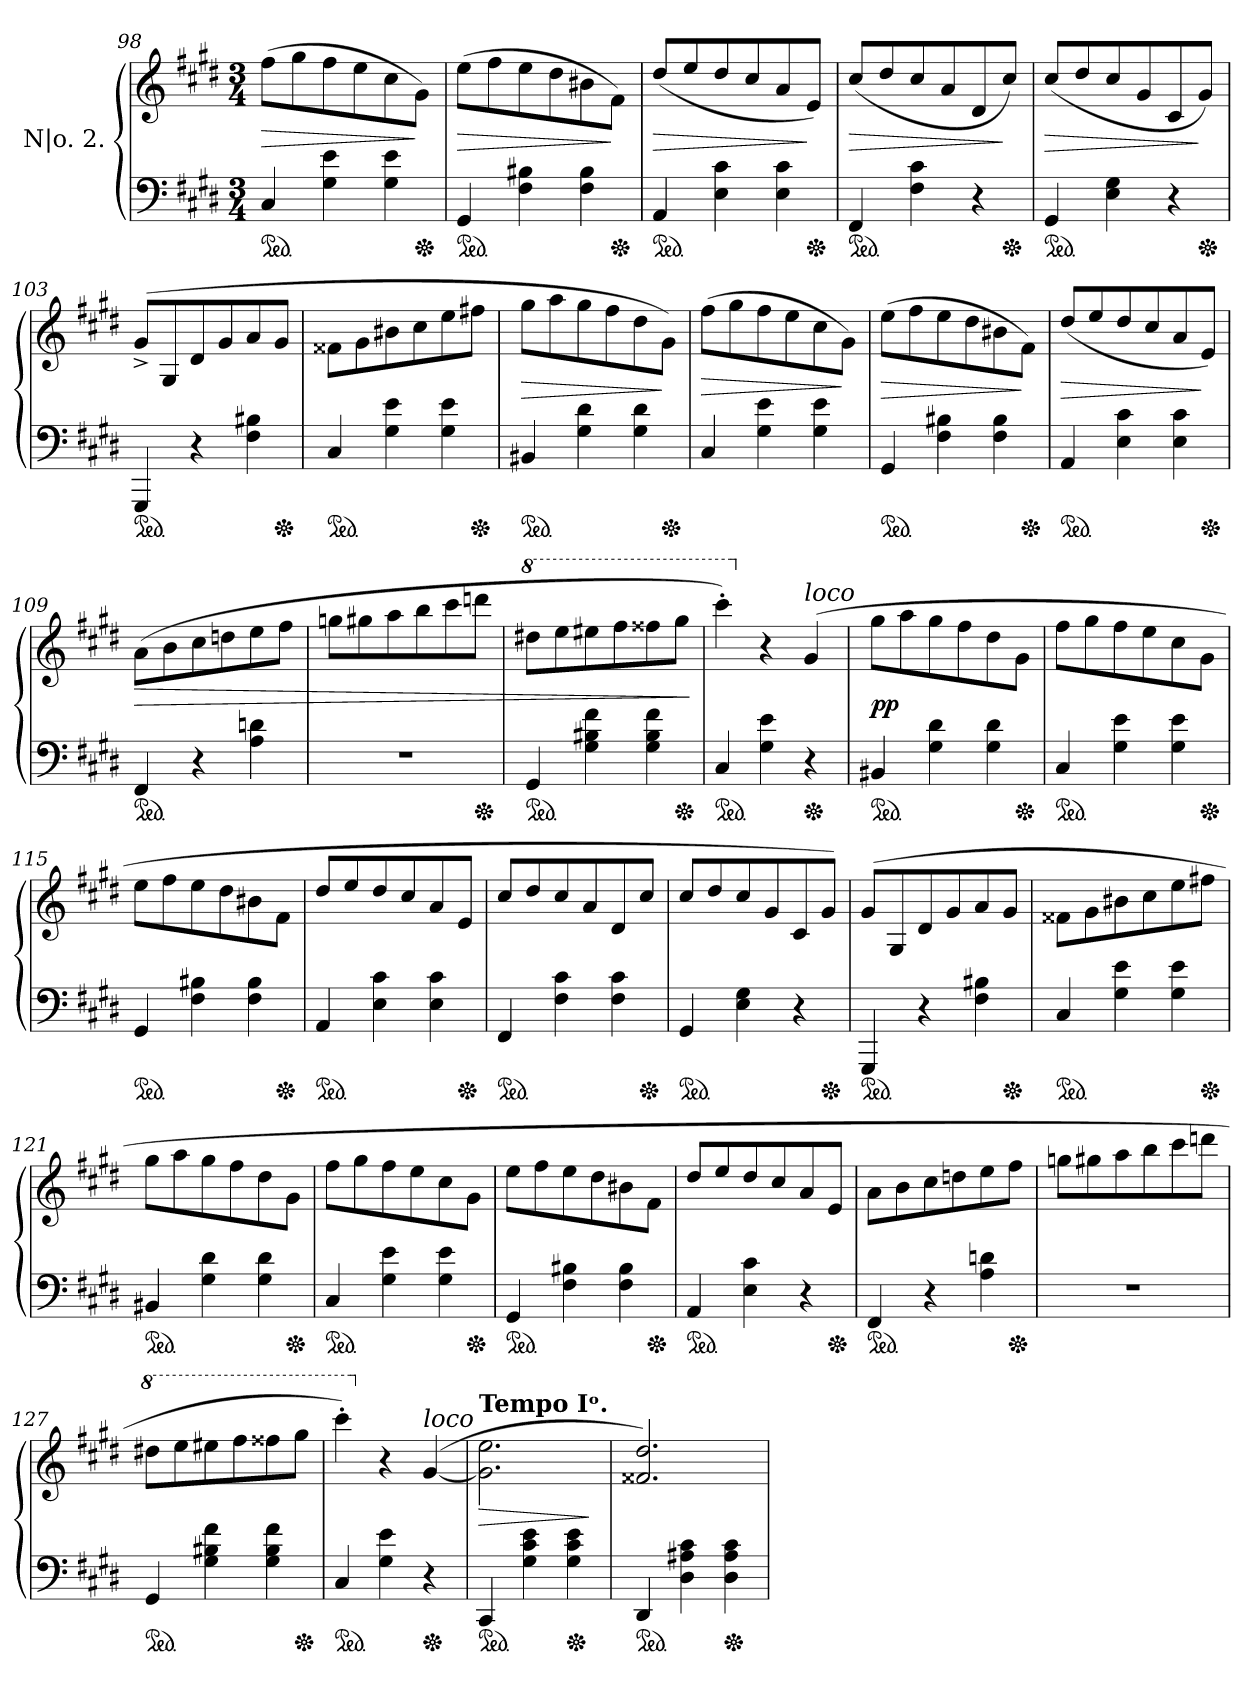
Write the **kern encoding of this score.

**kern	**kern	**dynam
*part1	*part1	*part1
*staff2	*staff1	*staff1/2
*I"N|o. 2.	*	*
*clefF4	*clefG2	*
*k[f#c#g#d#]	*k[f#c#g#d#]	*
*M3/4	*M3/4	*
*ped	*	*
=98	=98	=98
4C#	(>8ff#L	>
.	8gg#	.
4G# 4e	8ff#	.
.	8ee	.
4G# 4e	8cc#	.
*Xped	*	*
.	8g#J)	]
=99	=99	=99
*ped	*	*
4GG#	(>8eeL	>
.	8ff#	.
4F# 4B#X	8ee	.
.	8dd#	.
4F# 4B#	8b#X	.
*Xped	*	*
.	8f#J)	]
=100	=100	=100
*ped	*	*
4AA	(>8dd#L	>
.	8ee	.
4E 4c#	8dd#	.
.	8cc#	.
4E 4c#	8a	.
*Xped	*	*
.	8eJ)	]
=101	=101	=101
*ped	*	*
4FF#	(<8cc#/L	>
.	8dd#	.
4F# 4c#	8cc#	.
.	8a	.
4r	8d#	.
*Xped	*	*
.	8cc#J)	]
=102	=102	=102
*ped	*	*
4GG#	(<8cc#L	>
.	8dd#	.
4E 4G#	8cc#	.
.	8g#	.
4r	8c#	.
*Xped	*	*
.	8g#J)	]
=103	=103	=103
*ped	*	*
4GGG#	(>8g#^<L	.
.	8G#	.
4r	8d#	.
.	8g#	.
4F# 4B#X	8a	.
*Xped	*	*
.	8g#J	.
=104	=104	=104
*ped	*	*
4C#	8f##XL	.
.	8g#	.
4G# 4e	8b#X	.
.	8cc#	.
4G# 4e	8ee	.
*Xped	*	*
.	8ff#XJ	.
=105	=105	=105
*ped	*	*
4BB#X	8gg#L	>
.	8aa	.
4G# 4d#	8gg#	.
.	8ff#	.
4G# 4d#	8dd#	.
*Xped	*	*
.	8g#J)	]
=106	=106	=106
4C#	(>8ff#L	>
.	8gg#	.
4G# 4e	8ff#	.
.	8ee	.
4G# 4e	8cc#	.
.	8g#J)	]
=107	=107	=107
*ped	*	*
4GG#	(>8eeL	>
.	8ff#	.
4F# 4B#X	8ee	.
.	8dd#	.
4F# 4B#	8b#X	.
*Xped	*	*
.	8f#J)	]
=108	=108	=108
*ped	*	*
4AA	(>8dd#L	>
.	8ee	.
4E 4c#	8dd#	.
.	8cc#	.
4E 4c#	8a	.
*Xped	*	*
.	8eJ)	]
=109	=109	=109
*ped	*	*
4FF#	(>8aL	>
.	8b	.
4r	8cc#	.
.	8ddn	.
4A 4dn	8ee	.
.	8ff#J	.
=110	=110	=110
2.rF	8ggnL	.
.	8gg#X	.
.	8aa	.
.	8bb	.
.	8ccc#	.
*Xped	*	*
.	8dddnJ	.
=111	=111	=111
*	*8va	*
*ped	*	*
4GG#	8ddd#XL	.
.	8eee	.
4G# 4B#X 4f#	8eee#X	.
.	8fff#	.
4G# 4B# 4f#	8fff##X	.
*Xped	*	*
.	8ggg#J	.
.	.	]
=112	=112	=112
*ped	*	*
4C#	4cccc#'>)	.
*	*X8va	*
4G# 4e	4r	.
!	!LO:TX:a:i:t=loco	!
*Xped	*	*
4r	(>4g#	.
=113	=113	=113
*ped	*	*
4BB#X	8gg#L	pp
.	8aa	.
4G# 4d#	8gg#	.
.	8ff#	.
4G# 4d#	8dd#	.
*Xped	*	*
.	8g#J	.
=114	=114	=114
*ped	*	*
4C#	8ff#L	.
.	8gg#	.
4G# 4e	8ff#	.
.	8ee	.
4G# 4e	8cc#	.
*Xped	*	*
.	8g#J	.
=115	=115	=115
*ped	*	*
4GG#	8eeL	.
.	8ff#	.
4F# 4B#X	8ee	.
.	8dd#	.
4F# 4B#	8b#X	.
*Xped	*	*
.	8f#J	.
=116	=116	=116
*ped	*	*
4AA	8dd#/L	.
.	8ee	.
4E 4c#	8dd#	.
.	8cc#	.
4E 4c#	8a	.
*Xped	*	*
.	8eJ	.
=117	=117	=117
*ped	*	*
4FF#	8cc#L	.
.	8dd#	.
4F# 4c#	8cc#	.
.	8a	.
4F# 4c#	8d#	.
*Xped	*	*
.	8cc#J	.
=118	=118	=118
*ped	*	*
4GG#	8cc#L	.
.	8dd#	.
4E 4G#	8cc#	.
.	8g#	.
4r	8c#	.
*Xped	*	*
.	8g#J)	.
=119	=119	=119
*ped	*	*
4GGG#	(>8g#L	.
.	8G#	.
4r	8d#	.
.	8g#	.
4F# 4B#X	8a	.
*Xped	*	*
.	8g#J	.
=120	=120	=120
*ped	*	*
4C#/	8f##XL	.
.	8g#	.
4G# 4e	8b#X	.
.	8cc#	.
4G# 4e	8ee	.
*Xped	*	*
.	8ff#XJ	.
=121	=121	=121
*ped	*	*
4BB#X	8gg#L	.
.	8aa	.
4G# 4d#	8gg#	.
.	8ff#	.
4G# 4d#	8dd#	.
*Xped	*	*
.	8g#J	.
=122	=122	=122
*ped	*	*
4C#	8ff#L	.
.	8gg#	.
4G# 4e	8ff#	.
.	8ee	.
4G# 4e	8cc#	.
*Xped	*	*
.	8g#J	.
=123	=123	=123
*ped	*	*
4GG#	8eeL	.
.	8ff#	.
4F# 4B#X	8ee	.
.	8dd#	.
4F# 4B#	8b#X	.
*Xped	*	*
.	8f#J	.
=124	=124	=124
*ped	*	*
4AA	8dd#L	.
.	8ee	.
4E 4c#	8dd#	.
.	8cc#	.
4r	8a	.
*Xped	*	*
.	8eJ	.
=125	=125	=125
*ped	*	*
4FF#	8aL	.
.	8b	.
4r	8cc#	.
.	8ddn	.
4A 4dn	8ee	.
*Xped	*	*
.	8ff#J	.
=126	=126	=126
2.r	8ggnL	.
.	8gg#X	.
.	8aa	.
.	8bb	.
.	8ccc#	.
.	8dddnJ	.
=127	=127	=127
*	*8va	*
*ped	*	*
4GG#	8ddd#XL	.
.	8eee	.
4G# 4B#X 4f#	8eee#X	.
.	8fff#	.
4G# 4B# 4f#	8fff##X	.
*Xped	*	*
.	8ggg#J	.
=128	=128	=128
*ped	*	*
4C#	4cccc#'>)	.
*	*X8va	*
4G# 4e	4r	.
!	!LO:TX:a:i:t=loco	!
*Xped	*	*
4r	(>[4g#	.
=129	=129	=129
!	!LO:TX:a:B:t=Tempo Iᵒ.	!
!LO:TX:a:color=crimson:t=⚠	!	!
*ped	*	*
4CC#	2.g#] 2.ee	>
4G# 4c# 4e	.	.
*Xped	*	*
4G# 4c# 4e	.	.
.	.	]
=130	=130	=130
*ped	*	*
4DD#	2.f##X 2.dd#)	.
4D# 4A#X 4c#	.	.
*Xped	*	*
4D# 4A# 4c#	.	.
=	=	=
*-	*-	*-
